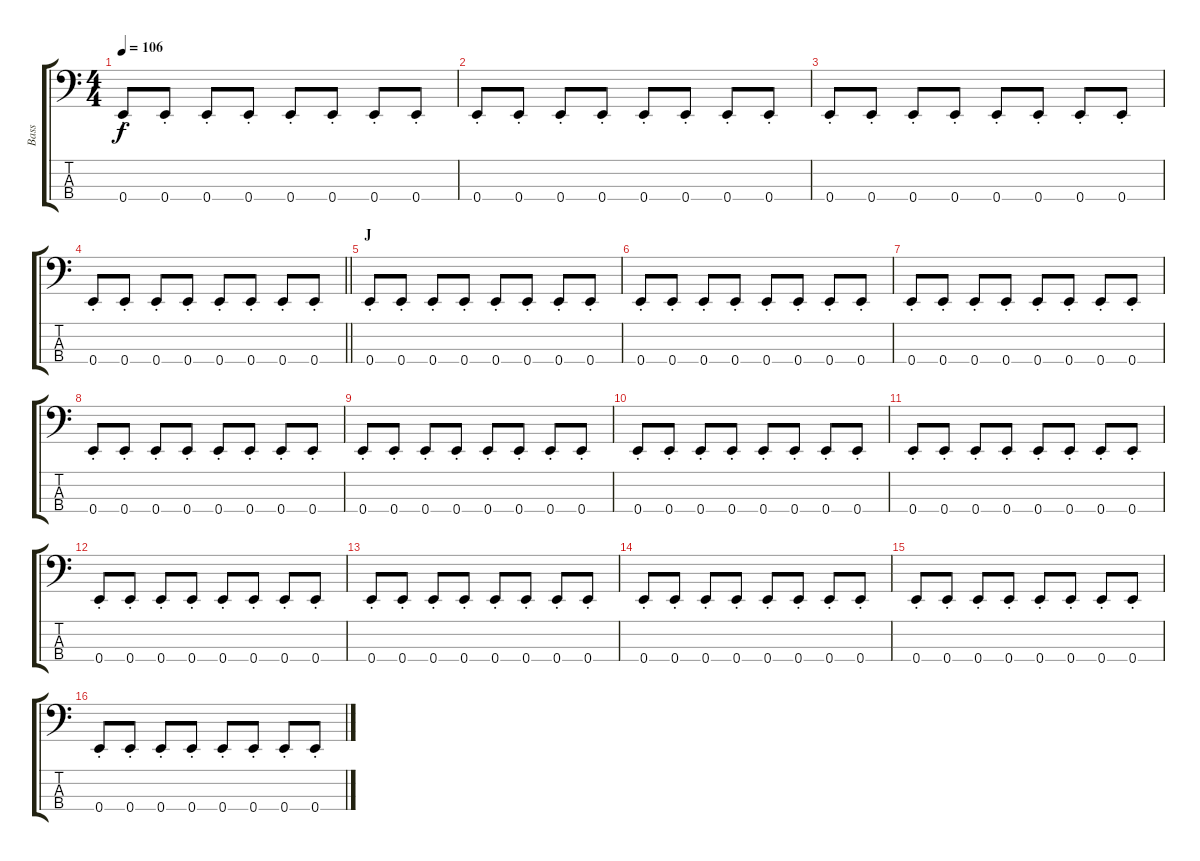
\track ("Bass" "Bass") {instrument electricbasspick}
\staff {score tabs}
\tuning (G2 D2 A1 E1) {hide}
\ts (4 4)
\tempo 106
\clef f4
\ks c
0.4{st}.8{dy f} 0.4{st}.8 0.4{st}.8 0.4{st}.8 0.4{st}.8 0.4{st}.8 0.4{st}.8 0.4{st}.8 |
0.4{st}.8 0.4{st}.8 0.4{st}.8 0.4{st}.8 0.4{st}.8 0.4{st}.8 0.4{st}.8 0.4{st}.8 |
0.4{st}.8 0.4{st}.8 0.4{st}.8 0.4{st}.8 0.4{st}.8 0.4{st}.8 0.4{st}.8 0.4{st}.8 |
\barLineRight lightlight
0.4{st}.8 0.4{st}.8 0.4{st}.8 0.4{st}.8 0.4{st}.8 0.4{st}.8 0.4{st}.8 0.4{st}.8 |
\section ("" "J")
0.4{st}.8 0.4{st}.8 0.4{st}.8 0.4{st}.8 0.4{st}.8 0.4{st}.8 0.4{st}.8 0.4{st}.8 |
0.4{st}.8 0.4{st}.8 0.4{st}.8 0.4{st}.8 0.4{st}.8 0.4{st}.8 0.4{st}.8 0.4{st}.8 |
0.4{st}.8 0.4{st}.8 0.4{st}.8 0.4{st}.8 0.4{st}.8 0.4{st}.8 0.4{st}.8 0.4{st}.8 |
0.4{st}.8 0.4{st}.8 0.4{st}.8 0.4{st}.8 0.4{st}.8 0.4{st}.8 0.4{st}.8 0.4{st}.8 |
0.4{st}.8 0.4{st}.8 0.4{st}.8 0.4{st}.8 0.4{st}.8 0.4{st}.8 0.4{st}.8 0.4{st}.8 |
0.4{st}.8 0.4{st}.8 0.4{st}.8 0.4{st}.8 0.4{st}.8 0.4{st}.8 0.4{st}.8 0.4{st}.8 |
0.4{st}.8 0.4{st}.8 0.4{st}.8 0.4{st}.8 0.4{st}.8 0.4{st}.8 0.4{st}.8 0.4{st}.8 |
0.4{st}.8 0.4{st}.8 0.4{st}.8 0.4{st}.8 0.4{st}.8 0.4{st}.8 0.4{st}.8 0.4{st}.8 |
0.4{st}.8 0.4{st}.8 0.4{st}.8 0.4{st}.8 0.4{st}.8 0.4{st}.8 0.4{st}.8 0.4{st}.8 |
0.4{st}.8 0.4{st}.8 0.4{st}.8 0.4{st}.8 0.4{st}.8 0.4{st}.8 0.4{st}.8 0.4{st}.8 |
0.4{st}.8 0.4{st}.8 0.4{st}.8 0.4{st}.8 0.4{st}.8 0.4{st}.8 0.4{st}.8 0.4{st}.8 |
0.4{st}.8 0.4{st}.8 0.4{st}.8 0.4{st}.8 0.4{st}.8 0.4{st}.8 0.4{st}.8 0.4{st}.8
